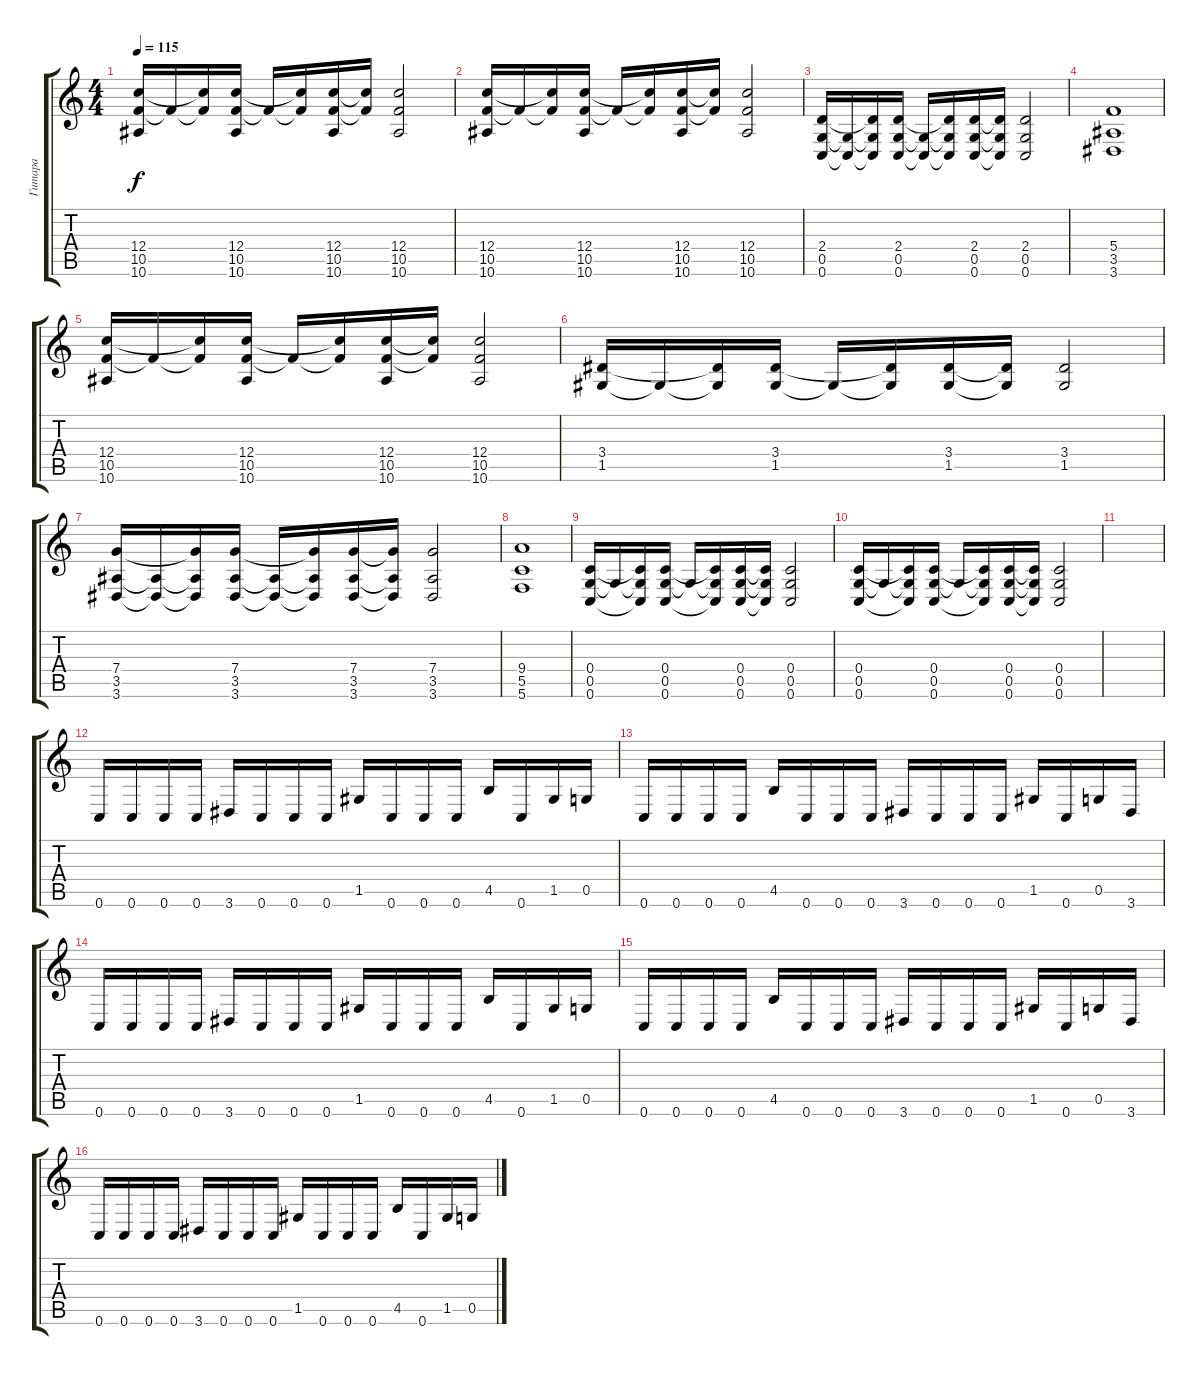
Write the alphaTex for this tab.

\track ("Гитара" "Гитара") {instrument distortionguitar}
\staff {score tabs}
\tuning (D4 A3 F3 C3 G2 C2) {hide}
\ts (4 4)
\tempo 115
\clef g2
\ks c
(12.4 10.5 10.6).16{dy f} 10.5{t}.16 (12.4{t} 10.5{t}).16 (12.4 10.5 10.6).16 10.5{t}.16 (12.4{t} 10.5{t}).16 (12.4 10.5 10.6).16 (12.4{t} 10.5{t}).16 (12.4 10.5 10.6).2 |
(12.4 10.5 10.6).16 10.5{t}.16 (12.4{t} 10.5{t}).16 (12.4 10.5 10.6).16 10.5{t}.16 (12.4{t} 10.5{t}).16 (12.4 10.5 10.6).16 (12.4{t} 10.5{t}).16 (12.4 10.5 10.6).2 |
(2.4 0.5 0.6).16 (0.5{t} 0.6{t}).16 (2.4{t} 0.5{t} 0.6{t}).16 (2.4 0.5 0.6).16 (0.5{t} 0.6{t}).16 (2.4{t} 0.5{t} 0.6{t}).16 (2.4 0.5 0.6).16 (2.4{t} 0.5{t} 0.6{t}).16 (2.4 0.5 0.6).2 |
(5.4 3.5 3.6).1 |
(12.4 10.5 10.6).16 10.5{t}.16 (12.4{t} 10.5{t}).16 (12.4 10.5 10.6).16 10.5{t}.16 (12.4{t} 10.5{t}).16 (12.4 10.5 10.6).16 (12.4{t} 10.5{t}).16 (12.4 10.5 10.6).2 |
(3.4 1.5).16 1.5{t}.16 (3.4{t} 1.5{t}).16 (3.4 1.5).16 1.5{t}.16 (3.4{t} 1.5{t}).16 (3.4 1.5).16 (3.4{t} 1.5{t}).16 (3.4 1.5).2 |
(7.4 3.5 3.6).16 (3.5{t} 3.6{t}).16 (7.4{t} 3.5{t} 3.6{t}).16 (7.4 3.5 3.6).16 (3.5{t} 3.6{t}).16 (7.4{t} 3.5{t} 3.6{t}).16 (7.4 3.5 3.6).16 (7.4{t} 3.5{t} 3.6{t}).16 (7.4 3.5 3.6).2 |
(9.4 5.5 5.6).1 |
(0.4 0.5 0.6).16 0.5{t}.16 (0.4{t} 0.5{t} 0.6{t}).16 (0.4 0.5 0.6).16 0.5{t}.16 (0.4{t} 0.5{t} 0.6{t}).16 (0.4 0.5 0.6).16 (0.4{t} 0.5{t} 0.6{t}).16 (0.4 0.5 0.6).2 |
(0.4 0.5 0.6).16 0.5{t}.16 (0.4{t} 0.5{t} 0.6{t}).16 (0.4 0.5 0.6).16 0.5{t}.16 (0.4{t} 0.5{t} 0.6{t}).16 (0.4 0.5 0.6).16 (0.4{t} 0.5{t} 0.6{t}).16 (0.4 0.5 0.6).2 |
|
0.6.16 0.6.16 0.6.16 0.6.16 3.6.16 0.6.16 0.6.16 0.6.16 1.5.16 0.6.16 0.6.16 0.6.16 4.5.16 0.6.16 1.5.16 0.5.16 |
0.6.16 0.6.16 0.6.16 0.6.16 4.5.16 0.6.16 0.6.16 0.6.16 3.6.16 0.6.16 0.6.16 0.6.16 1.5.16 0.6.16 0.5.16 3.6.16 |
0.6.16 0.6.16 0.6.16 0.6.16 3.6.16 0.6.16 0.6.16 0.6.16 1.5.16 0.6.16 0.6.16 0.6.16 4.5.16 0.6.16 1.5.16 0.5.16 |
0.6.16 0.6.16 0.6.16 0.6.16 4.5.16 0.6.16 0.6.16 0.6.16 3.6.16 0.6.16 0.6.16 0.6.16 1.5.16 0.6.16 0.5.16 3.6.16 |
0.6.16 0.6.16 0.6.16 0.6.16 3.6.16 0.6.16 0.6.16 0.6.16 1.5.16 0.6.16 0.6.16 0.6.16 4.5.16 0.6.16 1.5.16 0.5.16
